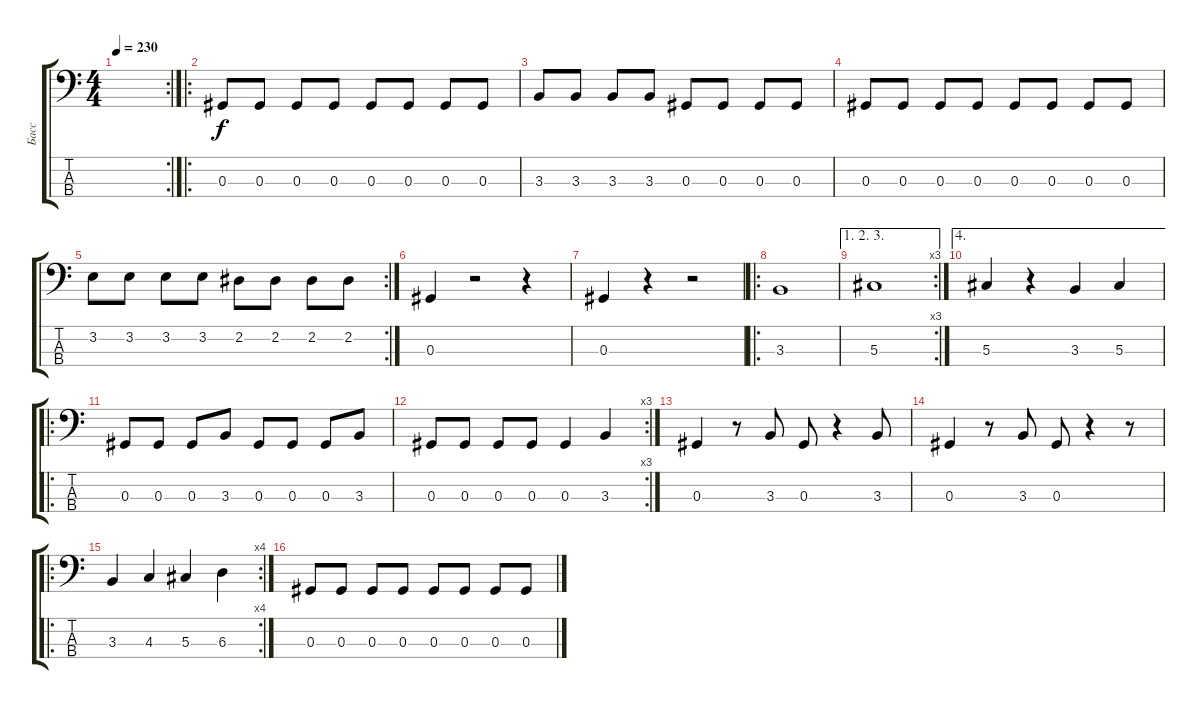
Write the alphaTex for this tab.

\track ("Басс" "Басс") {instrument electricbasspick}
\staff {score tabs}
\tuning (Gb2 Db2 Ab1 Eb1) {hide}
\rc 2
\ts (4 4)
\tempo 230
\clef f4
\ks c
|
\ro
0.3.8 0.3.8 0.3.8 0.3.8 0.3.8 0.3.8 0.3.8 0.3.8 |
3.3.8 3.3.8 3.3.8 3.3.8 0.3.8 0.3.8 0.3.8 0.3.8 |
0.3.8 0.3.8 0.3.8 0.3.8 0.3.8 0.3.8 0.3.8 0.3.8 |
\rc 2
3.2.8 3.2.8 3.2.8 3.2.8 2.2.8 2.2.8 2.2.8 2.2.8 |
0.3.4 r.2 r.4 |
0.3.4 r.4 r.2 |
\ro
3.3.1 |
\ae (1 2 3)
\rc 3
5.3.1 |
\ae 4
5.3.4 r.4 3.3.4 5.3.4 |
\ro
0.3.8 0.3.8 0.3.8 3.3.8 0.3.8 0.3.8 0.3.8 3.3.8 |
\rc 3
0.3.8 0.3.8 0.3.8 0.3.8 0.3.4 3.3.4 |
0.3.4 r.8 3.3.8 0.3.8 r.4 3.3.8 |
0.3.4 r.8 3.3.8 0.3.8 r.4 r.8 |
\ro
\rc 4
3.3.4 4.3.4 5.3.4 6.3.4 |
0.3.8 0.3.8 0.3.8 0.3.8 0.3.8 0.3.8 0.3.8 0.3.8
